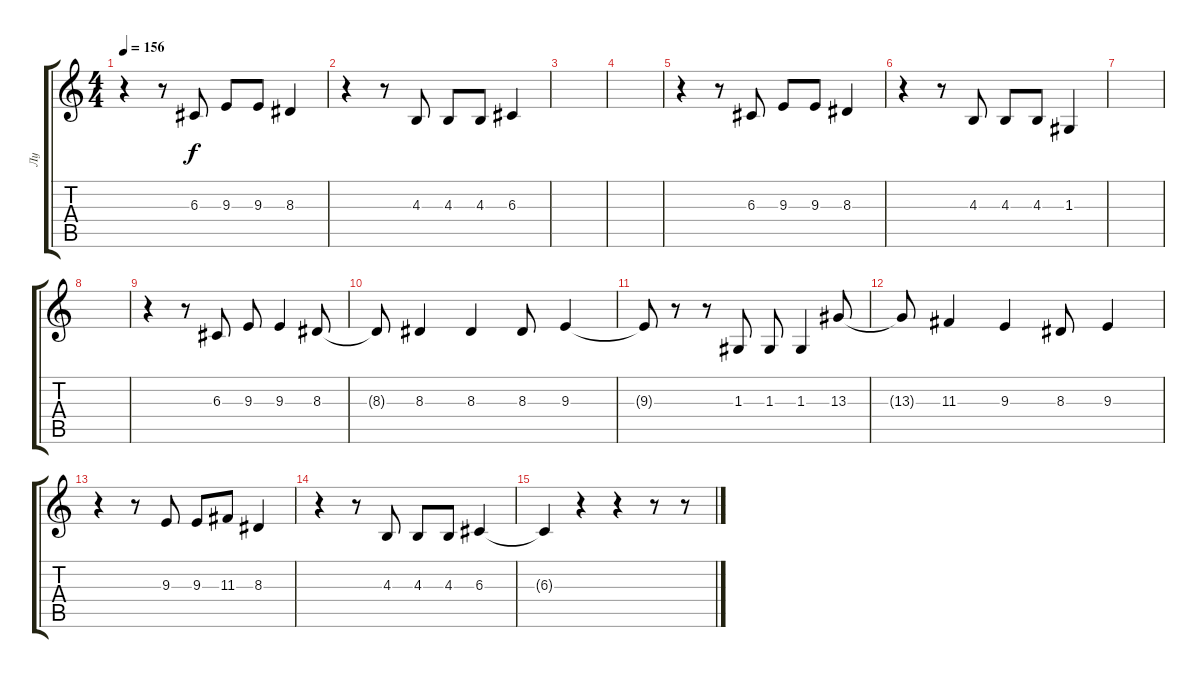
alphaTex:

\track ("Лу" "Лу") {instrument electricgrandpiano}
\staff {score tabs}
\tuning (E4 B3 G3 D3 A2 E2) {hide}
\ts (4 4)
\tempo 156
\clef g2
\ks c
r.4{dy f} r.8 6.3.8 9.3.8 9.3.8 8.3.4 |
r.4 r.8 4.3.8 4.3.8 4.3.8 6.3.4 |
|
|
r.4 r.8 6.3.8 9.3.8 9.3.8 8.3.4 |
r.4 r.8 4.3.8 4.3.8 4.3.8 1.3.4 |
|
|
r.4 r.8 6.3.8 9.3.8 9.3.4 8.3.8 |
8.3{t}.8 8.3.4 8.3.4 8.3.8 9.3.4 |
9.3{t}.8 r.8 r.8 1.3.8 1.3.8 1.3.4 13.3.8 |
13.3{t}.8 11.3.4 9.3.4 8.3.8 9.3.4 |
r.4 r.8 9.3.8 9.3.8 11.3.8 8.3.4 |
r.4 r.8 4.3.8 4.3.8 4.3.8 6.3.4 |
6.3{t}.4 r.4 r.4 r.8 r.8
